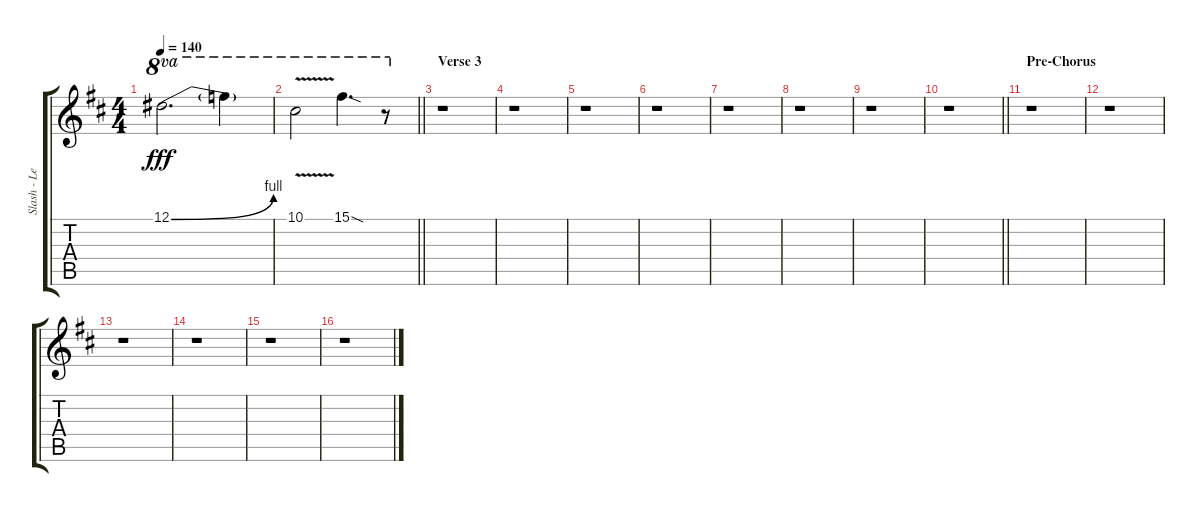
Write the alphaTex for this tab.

\track ("Slash - Lead Guitar" "Slash - Le") {instrument distortionguitar}
\staff {score tabs}
\tuning (Eb4 Bb3 Gb3 Db3 Ab2 Eb2) {hide}
\ts (4 4)
\tempo 140
\clef g2
\ks d
12.1{be (bend 0 0 60 4) t}.2{d ot 8va dy fff} 12.1{t}.4{ot 8va} |
\barLineRight lightlight
10.1{v}.2{ot 8va} 15.1{sod}.4{d ot 8va} r.8{ot 8va} |
\section ("" "Verse 3")
r.1 |
r.1 |
r.1 |
r.1 |
r.1 |
r.1 |
r.1 |
\barLineRight lightlight
r.1 |
\section ("" "Pre-Chorus")
r.1 |
r.1 |
r.1 |
r.1 |
r.1 |
r.1
